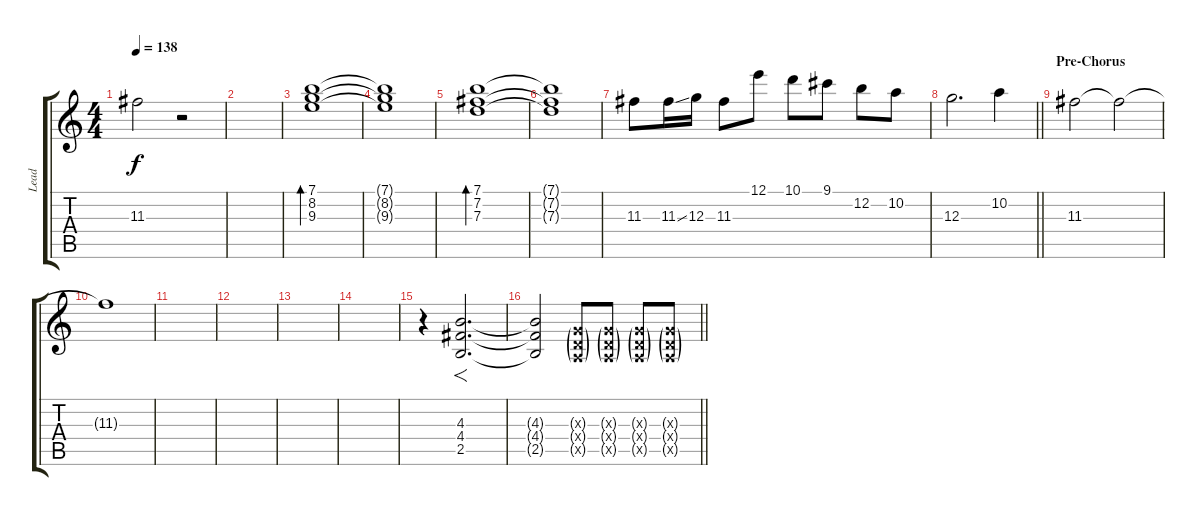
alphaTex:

\track ("Lead" "Lead") {instrument distortionguitar}
\staff {score tabs}
\tuning (E4 B3 G3 D3 A2 E2) {hide}
\ts (4 4)
\tempo 138
\clef g2
\ks c
11.3.2{dy f} r.2 |
|
(7.1 8.2 9.3).1{bd 240} |
(7.1{t} 8.2{t} 9.3{t}).1 |
(7.1 7.2 7.3).1{bd 240} |
(7.1{t} 7.2{t} 7.3{t}).1 |
11.3.8 11.3{ss}.16 12.3.16 11.3.8 12.1.8 10.1.8 9.1.8 12.2.8 10.2.8 |
\barLineRight lightlight
12.3.2{d} 10.2.4 |
\section ("" "Pre-Chorus")
11.3.2 11.3{t}.2 |
11.3{t}.1 |
|
|
|
|
r.4 (4.3 4.4 2.5).2{f d volume 12 instrument distortionguitar} |
\barLineRight lightlight
(4.3{t} 4.4{t} 2.5{t}).2 (0.3{g x} 0.4{g x} 0.5{g x}).8 (0.3{g x} 0.4{g x} 0.5{g x}).8 (0.3{g x} 0.4{g x} 0.5{g x}).8 (0.3{g x} 0.4{g x} 0.5{g x}).8
